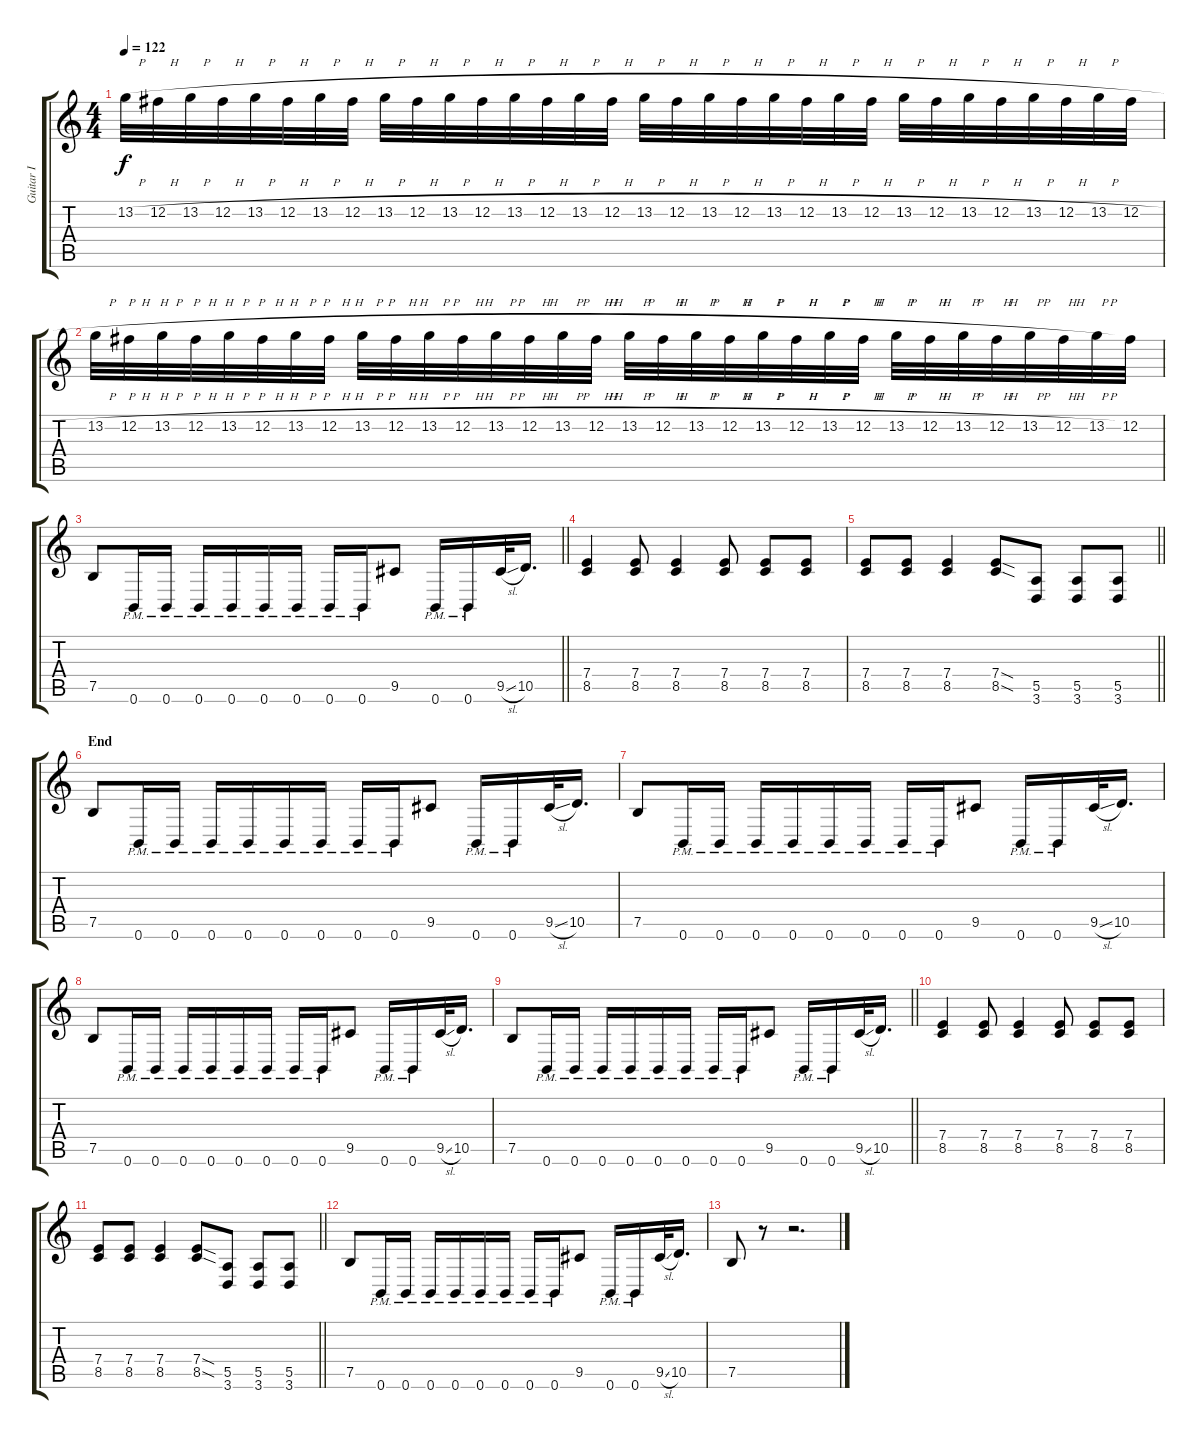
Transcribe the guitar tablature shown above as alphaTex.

\track ("Guitar I" "Guitar I") {instrument distortionguitar}
\staff {score tabs}
\tuning (B3 Gb3 D3 A2 E2 B1) {hide}
\ts (4 4)
\tempo 122
\clef g2
\ks c
13.2{h}.32{dy f volume 4} 12.2{h}.32 13.2{h}.32 12.2{h}.32 13.2{h}.32 12.2{h}.32 13.2{h}.32 12.2{h}.32 13.2{h}.32 12.2{h}.32 13.2{h}.32 12.2{h}.32 13.2{h}.32 12.2{h}.32 13.2{h}.32 12.2{h}.32 13.2{h}.32 12.2{h}.32 13.2{h}.32 12.2{h}.32 13.2{h}.32 12.2{h}.32 13.2{h}.32 12.2{h}.32 13.2{h}.32 12.2{h}.32 13.2{h}.32 12.2{h}.32 13.2{h}.32 12.2{h}.32 13.2{h}.32 12.2{h}.32 |
13.2{h}.32 12.2{h}.32 13.2{h}.32 12.2{h}.32 13.2{h}.32 12.2{h}.32 13.2{h}.32 12.2{h}.32 13.2{h}.32 12.2{h}.32 13.2{h}.32 12.2{h}.32 13.2{h}.32 12.2{h}.32 13.2{h}.32 12.2{h}.32 13.2{h}.32 12.2{h}.32 13.2{h}.32 12.2{h}.32 13.2{h}.32 12.2{h}.32 13.2{h}.32 12.2{h}.32 13.2{h}.32 12.2{h}.32 13.2{h}.32 12.2{h}.32 13.2{h}.32 12.2{h}.32 13.2{h}.32 12.2.32 |
\barLineRight lightlight
7.5.8{volume 14} 0.6{pm}.16 0.6{pm}.16 0.6{pm}.16 0.6{pm}.16 0.6{pm}.16 0.6{pm}.16 0.6{pm}.16 0.6{pm}.16 9.5.8 0.6{pm}.16 0.6{pm}.16 9.5{sl}.32 10.5.16{d} |
\section ("" "")
(7.4 8.5).4 (7.4 8.5).8 (7.4 8.5).4 (7.4 8.5).8 (7.4 8.5).8 (7.4 8.5).8 |
\barLineRight lightlight
(7.4 8.5).8 (7.4 8.5).8 (7.4 8.5).4 (7.4{sod} 8.5{sod}).8 (5.5 3.6).8 (5.5 3.6).8 (5.5 3.6).8 |
\section ("" "End")
7.5.8 0.6{pm}.16 0.6{pm}.16 0.6{pm}.16 0.6{pm}.16 0.6{pm}.16 0.6{pm}.16 0.6{pm}.16 0.6{pm}.16 9.5.8 0.6{pm}.16 0.6{pm}.16 9.5{sl}.32 10.5.16{d} |
7.5.8 0.6{pm}.16 0.6{pm}.16 0.6{pm}.16 0.6{pm}.16 0.6{pm}.16 0.6{pm}.16 0.6{pm}.16 0.6{pm}.16 9.5.8 0.6{pm}.16 0.6{pm}.16 9.5{sl}.32 10.5.16{d} |
7.5.8 0.6{pm}.16 0.6{pm}.16 0.6{pm}.16 0.6{pm}.16 0.6{pm}.16 0.6{pm}.16 0.6{pm}.16 0.6{pm}.16 9.5.8 0.6{pm}.16 0.6{pm}.16 9.5{sl}.32 10.5.16{d} |
\barLineRight lightlight
7.5.8 0.6{pm}.16 0.6{pm}.16 0.6{pm}.16 0.6{pm}.16 0.6{pm}.16 0.6{pm}.16 0.6{pm}.16 0.6{pm}.16 9.5.8 0.6{pm}.16 0.6{pm}.16 9.5{sl}.32 10.5.16{d} |
\section ("" "")
(7.4 8.5).4 (7.4 8.5).8 (7.4 8.5).4 (7.4 8.5).8 (7.4 8.5).8 (7.4 8.5).8 |
\barLineRight lightlight
(7.4 8.5).8 (7.4 8.5).8 (7.4 8.5).4 (7.4{sod} 8.5{sod}).8 (5.5 3.6).8 (5.5 3.6).8 (5.5 3.6).8 |
7.5.8 0.6{pm}.16 0.6{pm}.16 0.6{pm}.16 0.6{pm}.16 0.6{pm}.16 0.6{pm}.16 0.6{pm}.16 0.6{pm}.16 9.5.8 0.6{pm}.16 0.6{pm}.16 9.5{sl}.32 10.5.16{d} |
7.5.8 r.8 r.2{d}
